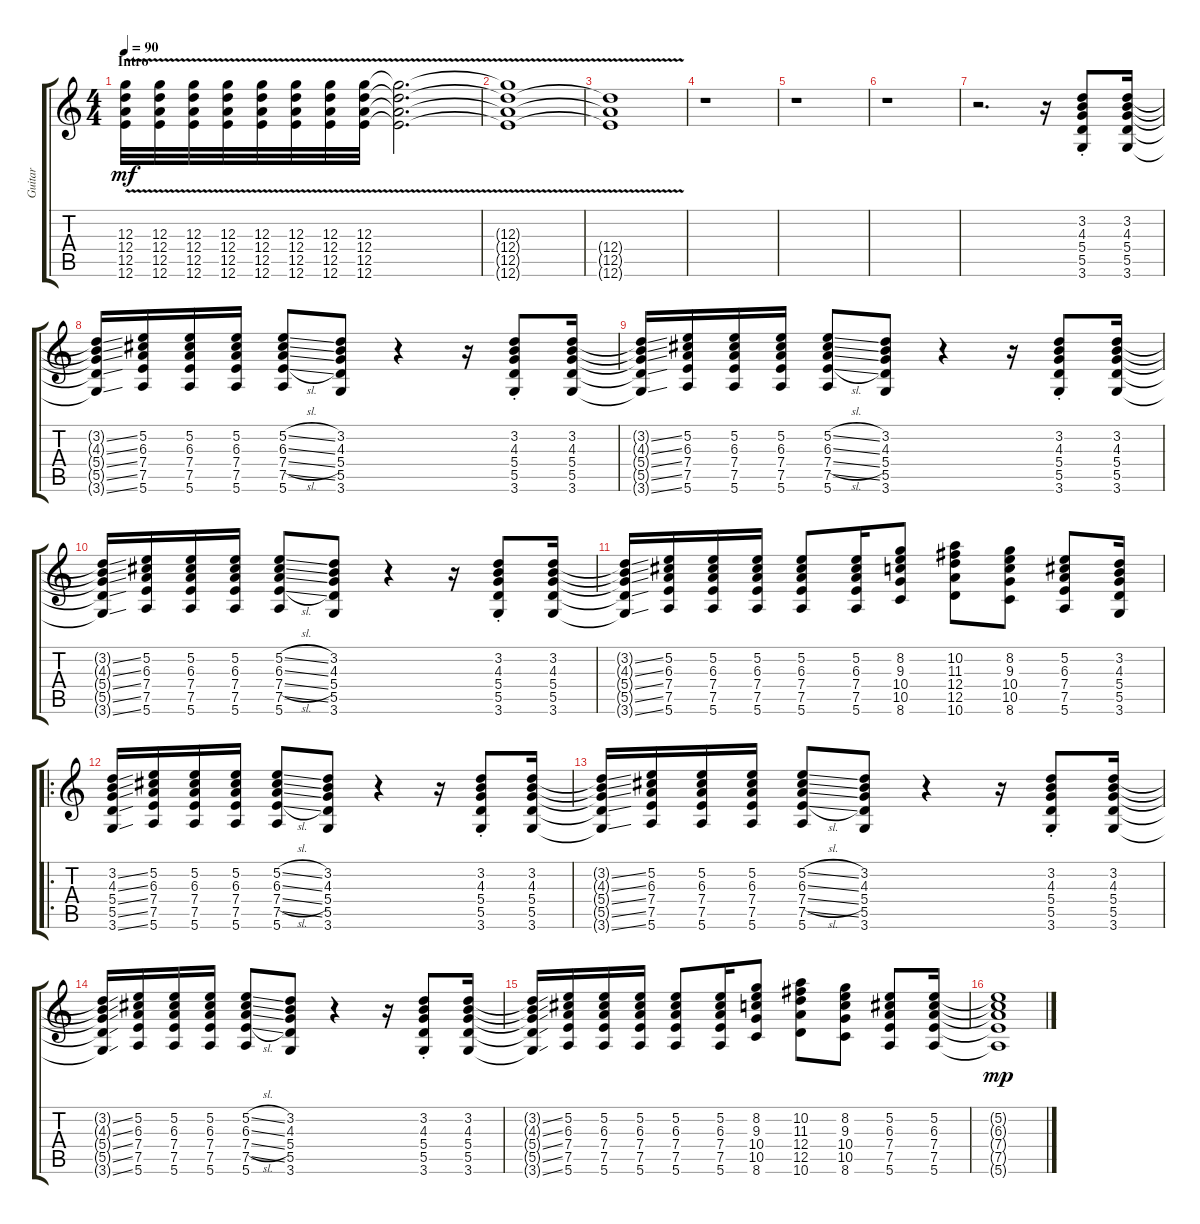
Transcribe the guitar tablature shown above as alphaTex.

\track ("Guitar " "Guitar ") {instrument overdrivenguitar}
\staff {score tabs}
\tuning (E4 B3 G3 D3 A2 E2) {hide}
\ts (4 4)
\section ("" "Intro")
\tempo 90
\clef g2
\ks c
(12.3{v} 12.4{v} 12.5{v} 12.6{v}).32{dy mf instrument overdrivenguitar} (12.3{v} 12.4{v} 12.5{v} 12.6{v}).32 (12.3{v} 12.4{v} 12.5{v} 12.6{v}).32 (12.3{v} 12.4{v} 12.5{v} 12.6{v}).32 (12.3{v} 12.4{v} 12.5{v} 12.6{v}).32 (12.3{v} 12.4{v} 12.5{v} 12.6{v}).32 (12.3{v} 12.4{v} 12.5{v} 12.6{v}).32 (12.3{v} 12.4{v} 12.5{v} 12.6{v}).32 (12.3{v t} 12.4{v t} 12.5{v t} 12.6{v t}).2{d} |
(12.3{v t} 12.4{v t} 12.5{v t} 12.6{v t}).1 |
(12.4{v t} 12.5{v t} 12.6{v t}).1 |
r.1 |
r.1 |
r.1 |
r.2{d} r.16 (3.2{st} 4.3{st} 5.4{st} 5.5{st} 3.6{st}).8 (3.2 4.3 5.4 5.5 3.6).16 |
(3.2{ss t} 4.3{ss t} 5.4{ss t} 5.5{ss t} 3.6{ss t}).16 (5.2 6.3 7.4 7.5 5.6).16 (5.2 6.3 7.4 7.5 5.6).16 (5.2 6.3 7.4 7.5 5.6).16 (5.2{sl} 6.3{sl} 7.4{sl} 7.5{sl} 5.6).8 (3.2 4.3 5.4 5.5 3.6).8 r.4 r.16 (3.2{st} 4.3{st} 5.4{st} 5.5{st} 3.6{st}).8 (3.2 4.3 5.4 5.5 3.6).16 |
(3.2{ss t} 4.3{ss t} 5.4{ss t} 5.5{ss t} 3.6{ss t}).16 (5.2 6.3 7.4 7.5 5.6).16 (5.2 6.3 7.4 7.5 5.6).16 (5.2 6.3 7.4 7.5 5.6).16 (5.2{sl} 6.3{sl} 7.4{sl} 7.5{sl} 5.6).8 (3.2 4.3 5.4 5.5 3.6).8 r.4 r.16 (3.2{st} 4.3{st} 5.4{st} 5.5{st} 3.6{st}).8 (3.2 4.3 5.4 5.5 3.6).16 |
(3.2{ss t} 4.3{ss t} 5.4{ss t} 5.5{ss t} 3.6{ss t}).16 (5.2 6.3 7.4 7.5 5.6).16 (5.2 6.3 7.4 7.5 5.6).16 (5.2 6.3 7.4 7.5 5.6).16 (5.2{sl} 6.3{sl} 7.4{sl} 7.5{sl} 5.6).8 (3.2 4.3 5.4 5.5 3.6).8 r.4 r.16 (3.2{st} 4.3{st} 5.4{st} 5.5{st} 3.6{st}).8 (3.2 4.3 5.4 5.5 3.6).16 |
(3.2{ss t} 4.3{ss t} 5.4{ss t} 5.5{ss t} 3.6{ss t}).16 (5.2 6.3 7.4 7.5 5.6).16 (5.2 6.3 7.4 7.5 5.6).16 (5.2 6.3 7.4 7.5 5.6).16 (5.2 6.3 7.4 7.5 5.6).8 (5.2 6.3 7.4 7.5 5.6).16 (8.2 9.3 10.4 10.5 8.6).8 (10.2 11.3 12.4 12.5 10.6).8 (8.2 9.3 10.4 10.5 8.6).8 (5.2 6.3 7.4 7.5 5.6).8 (3.2 4.3 5.4 5.5 3.6).16 |
\ro
(3.2{ss} 4.3{ss} 5.4{ss} 5.5{ss} 3.6{ss}).16 (5.2 6.3 7.4 7.5 5.6).16 (5.2 6.3 7.4 7.5 5.6).16 (5.2 6.3 7.4 7.5 5.6).16 (5.2{sl} 6.3{sl} 7.4{sl} 7.5{sl} 5.6).8 (3.2 4.3 5.4 5.5 3.6).8 r.4 r.16 (3.2{st} 4.3{st} 5.4{st} 5.5{st} 3.6{st}).8 (3.2 4.3 5.4 5.5 3.6).16 |
(3.2{ss t} 4.3{ss t} 5.4{ss t} 5.5{ss t} 3.6{ss t}).16 (5.2 6.3 7.4 7.5 5.6).16 (5.2 6.3 7.4 7.5 5.6).16 (5.2 6.3 7.4 7.5 5.6).16 (5.2{sl} 6.3{sl} 7.4{sl} 7.5{sl} 5.6).8 (3.2 4.3 5.4 5.5 3.6).8 r.4 r.16 (3.2{st} 4.3{st} 5.4{st} 5.5{st} 3.6{st}).8 (3.2 4.3 5.4 5.5 3.6).16 |
(3.2{ss t} 4.3{ss t} 5.4{ss t} 5.5{ss t} 3.6{ss t}).16 (5.2 6.3 7.4 7.5 5.6).16 (5.2 6.3 7.4 7.5 5.6).16 (5.2 6.3 7.4 7.5 5.6).16 (5.2{sl} 6.3{sl} 7.4{sl} 7.5{sl} 5.6).8 (3.2 4.3 5.4 5.5 3.6).8 r.4 r.16 (3.2{st} 4.3{st} 5.4{st} 5.5{st} 3.6{st}).8 (3.2 4.3 5.4 5.5 3.6).16 |
(3.2{ss t} 4.3{ss t} 5.4{ss t} 5.5{ss t} 3.6{ss t}).16 (5.2 6.3 7.4 7.5 5.6).16 (5.2 6.3 7.4 7.5 5.6).16 (5.2 6.3 7.4 7.5 5.6).16 (5.2 6.3 7.4 7.5 5.6).8 (5.2 6.3 7.4 7.5 5.6).16 (8.2 9.3 10.4 10.5 8.6).8 (10.2 11.3 12.4 12.5 10.6).8 (8.2 9.3 10.4 10.5 8.6).8 (5.2 6.3 7.4 7.5 5.6).8 (5.2 6.3 7.4 7.5 5.6).16 |
(5.2{t} 6.3{t} 7.4{t} 7.5{t} 5.6{t}).1{dy mp}
